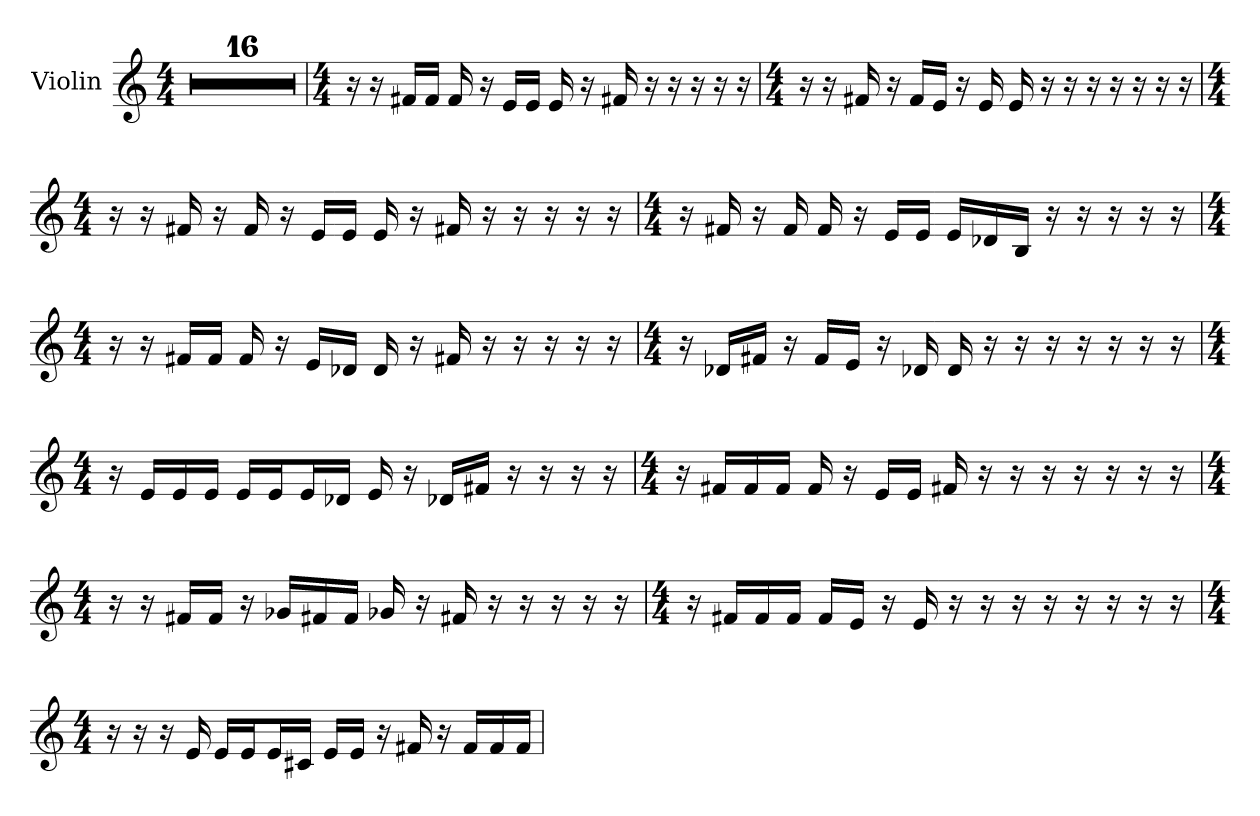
**kern
*part1
*staff1
*I"Violin
*I'Vln
*M4/4
=
1r
=
*M4/4
1r
=
*M4/4
1r
=
*M4/4
1r
=
*M4/4
1r
=
*M4/4
1r
=
*M4/4
1r
=
*M4/4
1r
=
*M4/4
1r
=
*M4/4
1r
=
*M4/4
1r
=
*M4/4
1r
=
*M4/4
1r
=
*M4/4
1r
=
*M4/4
1r
=
*M4/4
1r
=
*M4/4
16r
16r
16f#XLL
16f#JJ
16f#
16r
16eLL
16eJJ
16e
16r
16f#X
16r
16r
16r
16r
16r
=
*M4/4
16r
16r
16f#X
16r
16f#LL
16eJJ
16r
16e
16e
16r
16r
16r
16r
16r
16r
16r
=
*M4/4
16r
16r
16f#X
16r
16f#
16r
16eLL
16eJJ
16e
16r
16f#X
16r
16r
16r
16r
16r
=
*M4/4
16r
16f#X
16r
16f#
16f#
16r
16eLL
16eJJ
16eLL
16d-X
16BJJ
16r
16r
16r
16r
16r
=
*M4/4
16r
16r
16f#XLL
16f#JJ
16f#
16r
16eLL
16d-XJJ
16d-
16r
16f#X
16r
16r
16r
16r
16r
=
*M4/4
16r
16d-XLL
16f#XJJ
16r
16f#LL
16eJJ
16r
16d-X
16d-
16r
16r
16r
16r
16r
16r
16r
=
*M4/4
16r
16eLL
16e
16eJJ
16eLL
16eJ
16eL
16d-XJJ
16e
16r
16d-XLL
16f#XJJ
16r
16r
16r
16r
=
*M4/4
16r
16f#XLL
16f#
16f#JJ
16f#
16r
16eLL
16eJJ
16f#X
16r
16r
16r
16r
16r
16r
16r
=
*M4/4
16r
16r
16f#XLL
16f#JJ
16r
16g-XLL
16f#X
16f#JJ
16g-X
16r
16f#X
16r
16r
16r
16r
16r
=
*M4/4
16r
16f#XLL
16f#
16f#JJ
16f#LL
16eJJ
16r
16e
16r
16r
16r
16r
16r
16r
16r
16r
=
*M4/4
16r
16r
16r
16e
16eLL
16eJ
16eL
16c#XJJ
16eLL
16eJJ
16r
16f#X
16r
16f#LL
16f#
16f#JJ
=
*-
